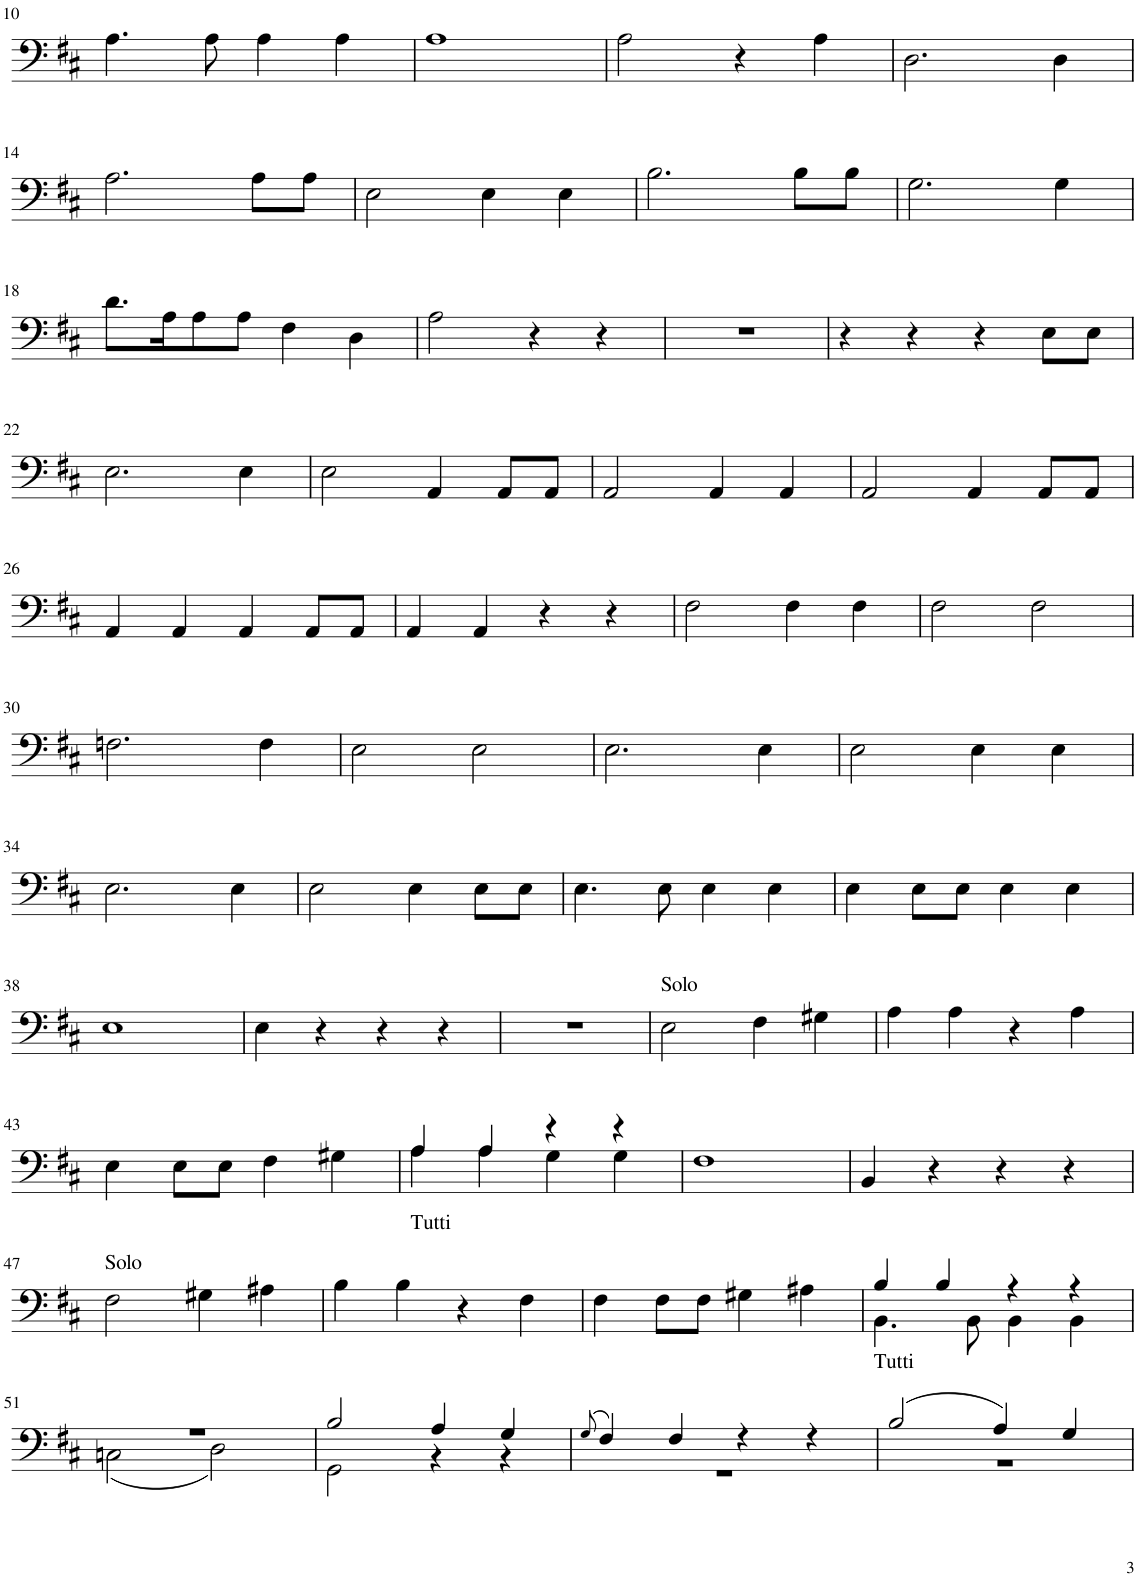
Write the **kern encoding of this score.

**kern
*part1
*staff1
*I"Piano
*I'Pno.
!!LO:PB:g=z
*clefF4
*k[f#c#]
*M2/2
*met(c|)
=10
4.A\
8A\
4A\
4A\
=11
1A
=12
2A\
4r
4A\
=13
2.D\
4D\
!!LO:LB:g=z
=14
2.A\
8A\L
8A\J
=15
2E\
4E\
4E\
=16
2.B\
8B\L
8B\J
=17
2.G\
4G\
!!LO:LB:g=z
=18
8.d\L
16A\K
8A\
8A\J
4F#\
4D\
=19
2A\
4r
4r
=20
1r
=21
4r
4r
4r
8E\L
8E\J
!!LO:LB:g=z
=22
2.E\
4E\
=23
2E\
4AA/
8AA/L
8AA/J
=24
2AA/
4AA/
4AA/
=25
2AA/
4AA/
8AA/L
8AA/J
!!LO:LB:g=z
=26
4AA/
4AA/
4AA/
8AA/L
8AA/J
=27
4AA/
4AA/
4r
4r
=28
2F#\
4F#\
4F#\
=29
2F#\
2F#\
!!LO:LB:g=z
=30
2.Fn\
4F\
=31
2E\
2E\
=32
2.E\
4E\
=33
2E\
4E\
4E\
!!LO:LB:g=z
=34
2.E\
4E\
=35
2E\
4E\
8E\L
8E\J
=36
4.E\
8E\
4E\
4E\
=37
4E\
8E\L
8E\J
4E\
4E\
!!LO:LB:g=z
=38
1E
=39
4E\
4r
4r
4r
=40
1r
=41
!LO:TX:a:t=Solo
2E\
4F#\
4G#X\
=42
4A\
4A\
4r
4A\
!!LO:LB:g=z
=43
4E\
8E\L
8E\J
4F#\
4G#X\
=44
*^
!LO:TX:b:t=Tutti	!
4A/	4A\
4A/	4A\
4r	4G\
4r	4G\
*v	*v
=45
1F#
=46
4BB/
4r
4r
4r
!!LO:LB:g=z
=47
!LO:TX:a:t=Solo
2F#\
4G#X\
4A#X\
=48
4B\
4B\
4r
4F#\
=49
4F#\
8F#\L
8F#\J
4G#X\
4A#X\
=50
*^
!LO:TX:b:t=Tutti	!
4B/	4.BB\
4B/	.
.	8BB\
4r	4BB\
4r	4BB\
!!LO:LB:g=z	!!
=51	=51
1r	(2Cn\
.	2D\)
=52	=52
2B/	2GG\
4A/	4r
4G/	4r
=53	=53
(8qG/	.
4F#/)	1r
4F#/	.
4r	.
4r	.
=54	=54
(2B/	1r
4A/)	.
4G/	.
*v	*v
=
*-
